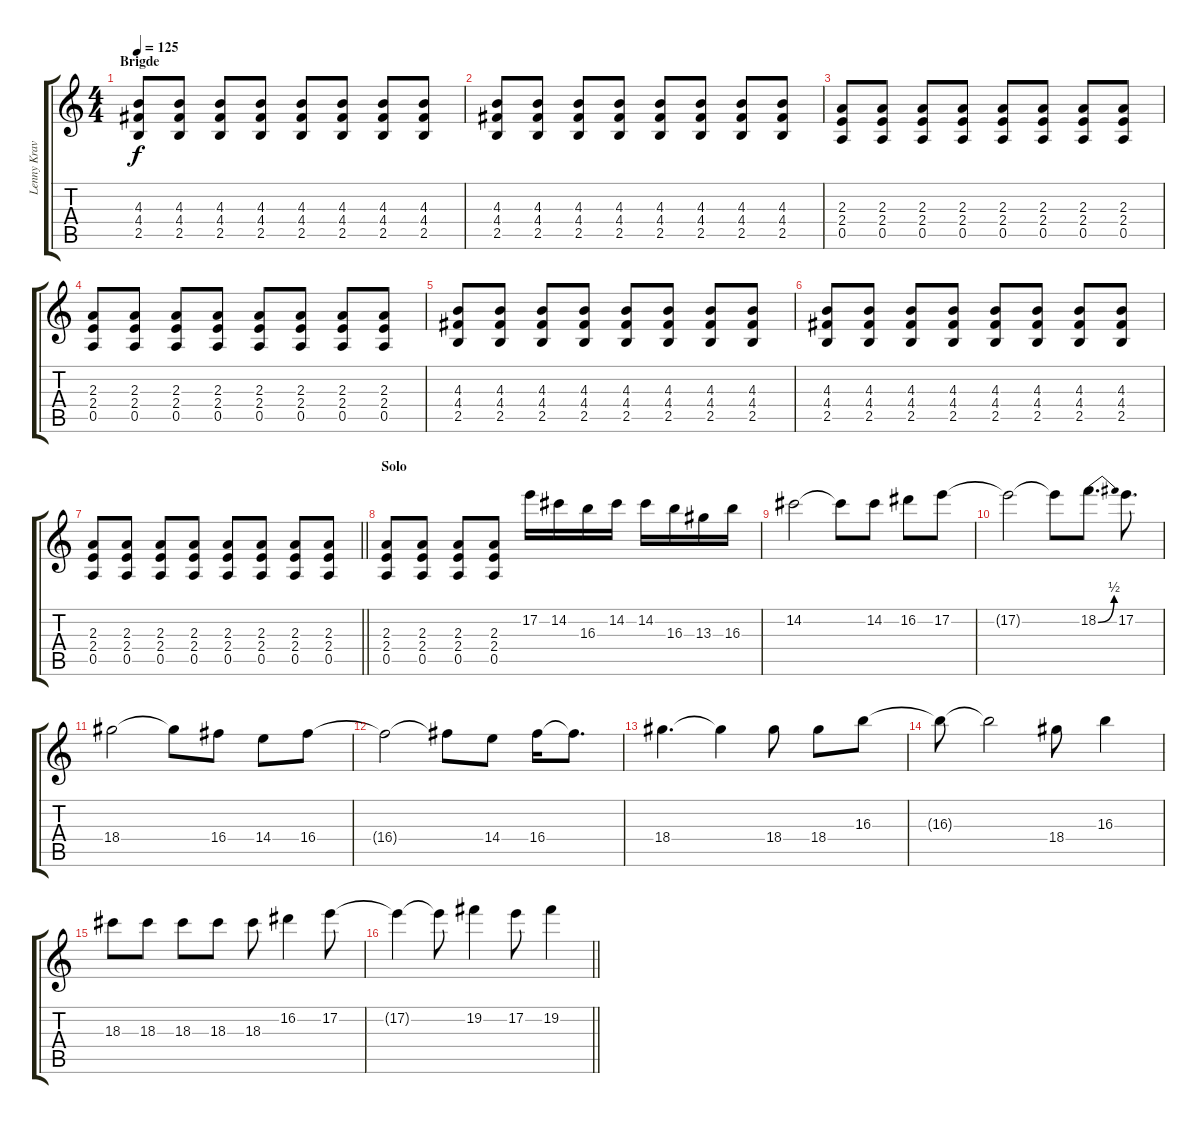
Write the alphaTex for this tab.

\track ("Lenny Kravitz" "Lenny Krav") {instrument overdrivenguitar}
\staff {score tabs}
\tuning (E4 B3 G3 D3 A2 E2) {hide}
\ts (4 4)
\section ("" "Brigde")
\tempo 125
\clef g2
\ks c
(4.3 4.4 2.5).8{dy f volume 10} (4.3 4.4 2.5).8 (4.3 4.4 2.5).8 (4.3 4.4 2.5).8 (4.3 4.4 2.5).8 (4.3 4.4 2.5).8 (4.3 4.4 2.5).8 (4.3 4.4 2.5).8 |
(4.3 4.4 2.5).8 (4.3 4.4 2.5).8 (4.3 4.4 2.5).8 (4.3 4.4 2.5).8 (4.3 4.4 2.5).8 (4.3 4.4 2.5).8 (4.3 4.4 2.5).8 (4.3 4.4 2.5).8 |
(2.3 2.4 0.5).8 (2.3 2.4 0.5).8 (2.3 2.4 0.5).8 (2.3 2.4 0.5).8 (2.3 2.4 0.5).8 (2.3 2.4 0.5).8 (2.3 2.4 0.5).8 (2.3 2.4 0.5).8 |
(2.3 2.4 0.5).8 (2.3 2.4 0.5).8 (2.3 2.4 0.5).8 (2.3 2.4 0.5).8 (2.3 2.4 0.5).8 (2.3 2.4 0.5).8 (2.3 2.4 0.5).8 (2.3 2.4 0.5).8 |
(4.3 4.4 2.5).8{volume 10} (4.3 4.4 2.5).8 (4.3 4.4 2.5).8 (4.3 4.4 2.5).8 (4.3 4.4 2.5).8 (4.3 4.4 2.5).8 (4.3 4.4 2.5).8 (4.3 4.4 2.5).8 |
(4.3 4.4 2.5).8 (4.3 4.4 2.5).8 (4.3 4.4 2.5).8 (4.3 4.4 2.5).8 (4.3 4.4 2.5).8 (4.3 4.4 2.5).8 (4.3 4.4 2.5).8 (4.3 4.4 2.5).8 |
\barLineRight lightlight
(2.3 2.4 0.5).8 (2.3 2.4 0.5).8 (2.3 2.4 0.5).8 (2.3 2.4 0.5).8 (2.3 2.4 0.5).8 (2.3 2.4 0.5).8 (2.3 2.4 0.5).8 (2.3 2.4 0.5).8 |
\section ("" "Solo")
(2.3 2.4 0.5).8 (2.3 2.4 0.5).8 (2.3 2.4 0.5).8 (2.3 2.4 0.5).8 17.2.16{volume 16 instrument overdrivenguitar} 14.2.16 16.3.16 14.2.16 14.2.16 16.3.16 13.3.16 16.3.16 |
14.2.2 14.2{t}.8 14.2.8 16.2.8 17.2.8 |
17.2{t}.2 17.2{t}.8 18.2{be (bend 0 0 60 2)}.8{d} 17.2.8{d} |
18.4.2 18.4{t}.8 16.4.8 14.4.8 16.4.8 |
16.4{t}.2 16.4{t}.8 14.4.8 16.4.16 16.4{t}.8{d} |
18.4.4{d} 18.4{t}.4 18.4.8 18.4.8 16.3.8 |
16.3{t}.8 16.3{t}.2 18.4.8 16.3.4 |
18.3.8 18.3.8 18.3.8 18.3.8 18.3.8 16.2.4 17.2.8 |
\barLineRight lightlight
17.2{t}.4 17.2{t}.8 19.2.4 17.2.8 19.2.4
